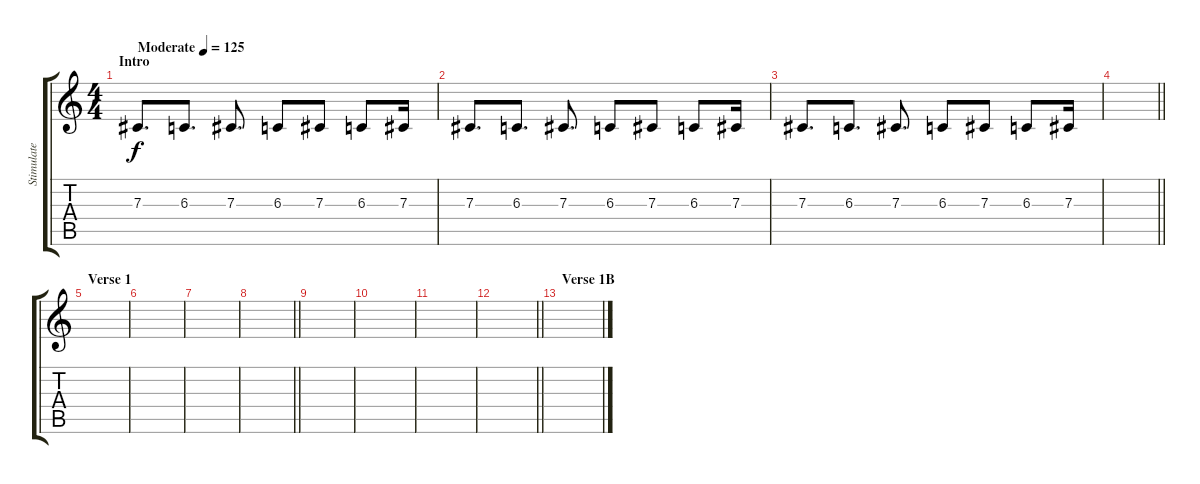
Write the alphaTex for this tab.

\track ("Stimulate Effect" "Stimulate ") {instrument pad2warm}
\staff {score tabs}
\tuning (Eb4 Bb3 Gb3 Db3 Ab2 Eb2) {hide}
\ts (4 4)
\section ("" "Intro ")
\tempo (125 "Moderate")
\clef g2
\ks c
7.3.8{d dy f instrument pad2warm} 6.3.8{d} 7.3.8{d} 6.3.8 7.3.8 6.3.8 7.3.16 |
7.3.8{d} 6.3.8{d} 7.3.8{d} 6.3.8 7.3.8 6.3.8 7.3.16 |
7.3.8{d} 6.3.8{d} 7.3.8{d} 6.3.8 7.3.8 6.3.8 7.3.16 |
\barLineRight lightlight
|
\section ("" "Verse 1")
|
|
|
\barLineRight lightlight
|
|
|
|
\barLineRight lightlight
|
\section ("" "Verse 1B")
